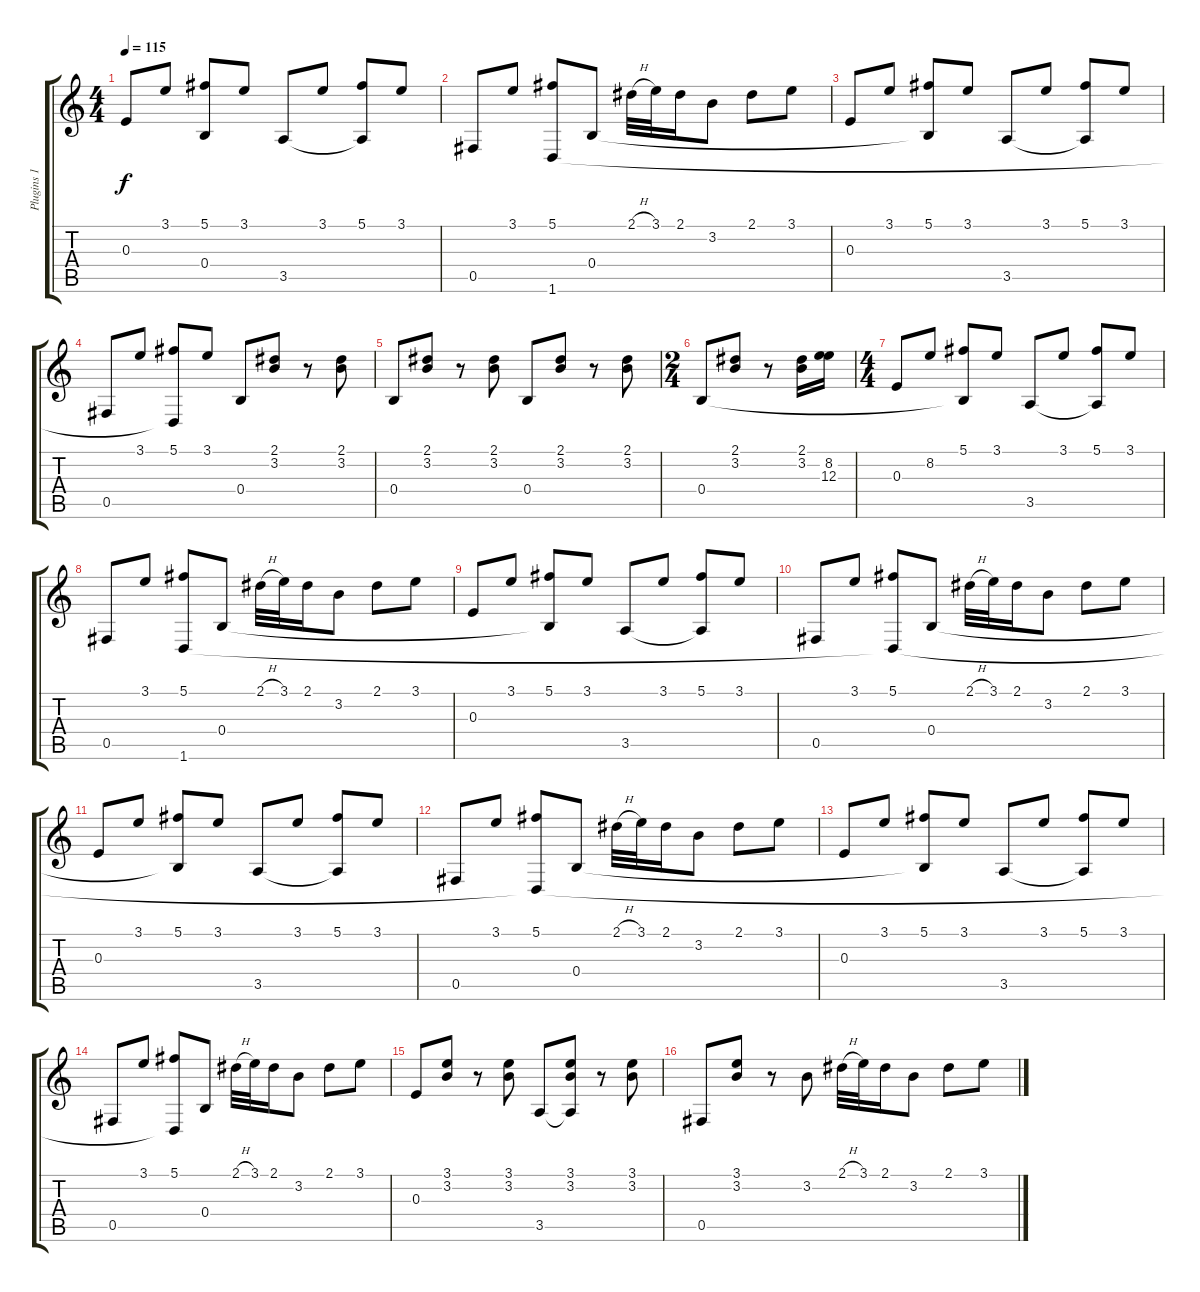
\track ("Plugins 1" "Plugins 1") {instrument acousticguitarsteel}
\staff {score tabs}
\tuning (Db4 Ab3 E3 B2 Gb2 Db2) {hide}
\ts (4 4)
\tempo 115
\clef g2
\ks c
0.3.8{dy f} 3.1.8 (5.1 0.4{t}).8 3.1.8 3.5.8 3.1.8 (5.1 3.5{t}).8 3.1.8 |
0.5.8 3.1.8 (5.1 1.6{t}).8 0.4.8 2.1{h}.32 3.1.32 2.1.16 3.2.8 2.1.8 3.1.8 |
0.3.8 3.1.8 (5.1 0.4{t}).8 3.1.8 3.5.8 3.1.8 (5.1 3.5{t}).8 3.1.8 |
0.5.8 3.1.8 (5.1 1.6{t}).8 3.1.8 0.4.8 (2.1 3.2).8 r.8 (2.1 3.2).8 |
0.4.8 (2.1 3.2).8 r.8 (2.1 3.2).8 0.4.8 (2.1 3.2).8 r.8 (2.1 3.2).8 |
\ts (2 4)
0.4.8 (2.1 3.2).8 r.8 (2.1 3.2).16 (8.2 12.3).16 |
\ts (4 4)
0.3.8 8.2.8 (5.1 0.4{t}).8 3.1.8 3.5.8 3.1.8 (5.1 3.5{t}).8 3.1.8 |
0.5.8 3.1.8 (5.1 1.6).8 0.4.8 2.1{h}.32 3.1.32 2.1.16 3.2.8 2.1.8 3.1.8 |
0.3.8 3.1.8 (5.1 0.4{t}).8 3.1.8 3.5.8 3.1.8 (5.1 3.5{t}).8 3.1.8 |
0.5.8 3.1.8 (5.1 1.6{t}).8 0.4.8 2.1{h}.32 3.1.32 2.1.16 3.2.8 2.1.8 3.1.8 |
0.3.8 3.1.8 (5.1 0.4{t}).8 3.1.8 3.5.8 3.1.8 (5.1 3.5{t}).8 3.1.8 |
0.5.8 3.1.8 (5.1 1.6{t}).8 0.4.8 2.1{h}.32 3.1.32 2.1.16 3.2.8 2.1.8 3.1.8 |
0.3.8 3.1.8 (5.1 0.4{t}).8 3.1.8 3.5.8 3.1.8 (5.1 3.5{t}).8 3.1.8 |
0.5.8 3.1.8 (5.1 1.6{t}).8 0.4.8 2.1{h}.32 3.1.32 2.1.16 3.2.8 2.1.8 3.1.8 |
0.3.8 (3.1 3.2).8 r.8 (3.1 3.2).8 3.5.8 (3.1 3.2 3.5{t}).8 r.8 (3.1 3.2).8 |
0.5.8 (3.1 3.2).8 r.8 3.2.8 2.1{h}.32 3.1.32 2.1.16 3.2.8 2.1.8 3.1.8
